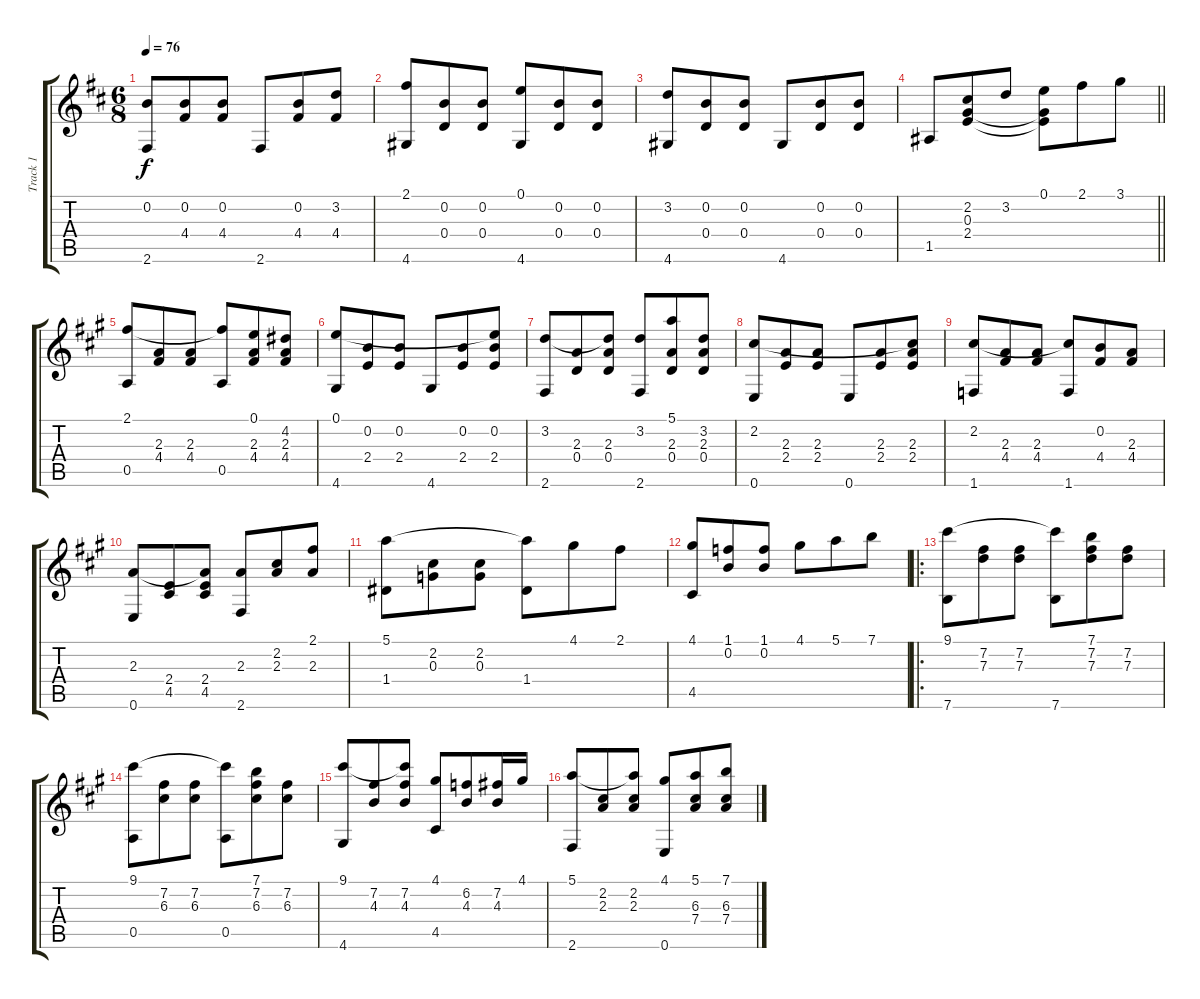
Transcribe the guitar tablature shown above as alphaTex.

\track ("Track 1" "Track 1") {instrument acousticguitarsteel}
\staff {score tabs}
\tuning (E4 B3 G3 D3 A2 E2) {hide}
\ts (6 8)
\tempo 76
\clef g2
\ks d
(0.2 2.6).8{dy f} (0.2 4.4).8 (0.2 4.4).8 2.6.8 (0.2 4.4).8 (3.2 4.4).8 |
(2.1 4.6).8 (0.2 0.4).8 (0.2 0.4).8 (0.1 4.6).8 (0.2 0.4).8 (0.2 0.4).8 |
(3.2 4.6).8 (0.2 0.4).8 (0.2 0.4).8 4.6.8 (0.2 0.4).8 (0.2 0.4).8 |
\barLineRight lightlight
1.5.8 (2.2 0.3 2.4).8 3.2.8 (0.1 0.3{t} 2.4{t}).8 2.1.8 3.1.8 |
\ks a
(2.1 0.5).8 (2.3 4.4).8 (2.3 4.4).8 (2.1{t} 0.5).8 (0.1 2.3 4.4).8 (4.2 2.3 4.4).8 |
(0.1 4.6).8 (0.2 2.4).8 (0.2 2.4).8 4.6.8 (0.2 2.4).8 (0.1{t} 0.2 2.4).8 |
(3.2 2.6).8 (2.3 0.4).8 (3.2{t} 2.3 0.4).8 (3.2 2.6).8 (5.1 2.3 0.4).8 (3.2 2.3 0.4).8 |
(2.2 0.6).8 (2.3 2.4).8 (2.3 2.4).8 0.6.8 (2.3 2.4).8 (2.2{t} 2.3 2.4).8 |
(2.2 1.6).8 (2.3 4.4).8 (2.3 4.4).8 (2.2{t} 1.6).8 (0.2 4.4).8 (2.3 4.4).8 |
(2.3 0.6).8 (2.4 4.5).8 (2.3{t} 2.4 4.5).8 (2.3 2.6).8 (2.2 2.3).8 (2.1 2.3).8 |
(5.1 1.4).8 (2.2 0.3).8 (2.2 0.3).8 (5.1{t} 1.4).8 4.1.8 2.1.8 |
(4.1 4.5).8 (1.1 0.2).8 (1.1 0.2).8 4.1.8 5.1.8 7.1.8 |
\ro
(9.1 7.6).8 (7.2 7.3).8 (7.2 7.3).8 (9.1{t} 7.6).8 (7.1 7.2 7.3).8 (7.2 7.3).8 |
(9.1 0.5).8 (7.2 6.3).8 (7.2 6.3).8 (9.1{t} 0.5).8 (7.1 7.2 6.3).8 (7.2 6.3).8 |
(9.1 4.6).8 (7.2 4.3).8 (9.1{t} 7.2 4.3).8 (4.1 4.5).8 (6.2 4.3).8 (7.2 4.3).16 4.1.16 |
(5.1 2.6).8 (2.2 2.3).8 (5.1{t} 2.2 2.3).8 (4.1 0.6).8 (5.1 6.3 7.4).8 (7.1 6.3 7.4).8
